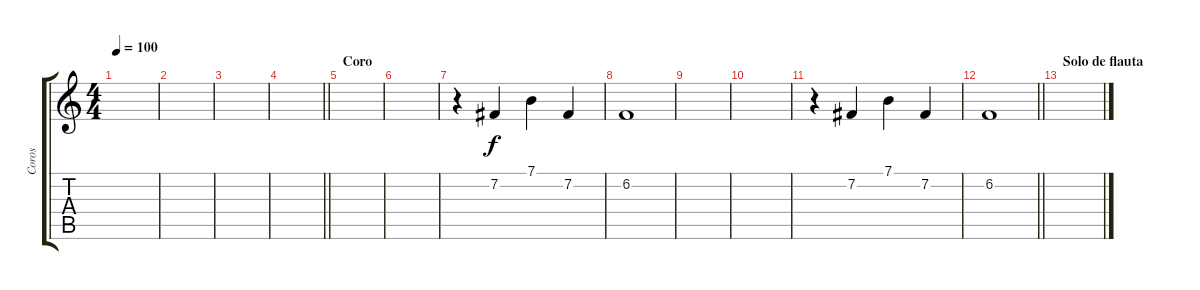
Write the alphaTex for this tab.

\track ("Coros" "Coros") {instrument pad4choir}
\staff {score tabs}
\tuning (E4 B3 G3 D3 A2 E2) {hide}
\ts (4 4)
\tempo 100
\clef g2
\ks c
|
|
|
\barLineRight lightlight
|
\section ("" "Coro")
|
|
r.4 7.2.4 7.1.4 7.2.4 |
6.2.1 |
|
|
r.4 7.2.4 7.1.4 7.2.4 |
\barLineRight lightlight
6.2.1 |
\section ("" "Solo de flauta")
